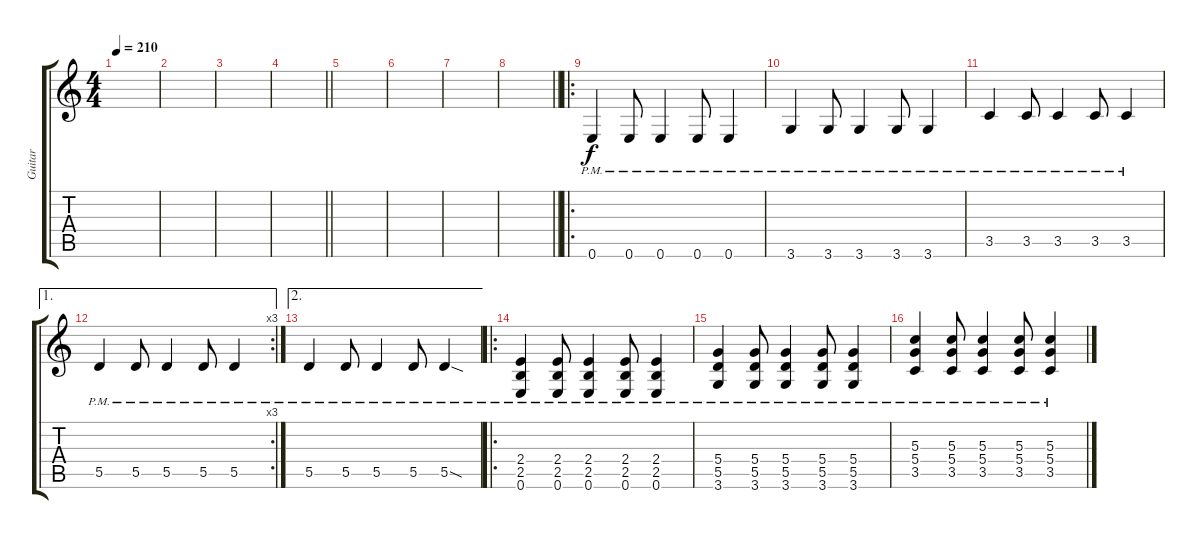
\track ("Guitar" "Guitar") {instrument overdrivenguitar}
\staff {score tabs}
\tuning (E4 B3 G3 D3 A2 E2) {hide}
\ts (4 4)
\tempo 210
\clef g2
\ks c
|
|
|
\barLineRight lightlight
|
|
|
|
\barLineRight lightlight
|
\ro
0.6{pm}.4 0.6{pm}.8 0.6{pm}.4 0.6{pm}.8 0.6{pm}.4 |
3.6{pm}.4 3.6{pm}.8 3.6{pm}.4 3.6{pm}.8 3.6{pm}.4 |
3.5{pm}.4 3.5{pm}.8 3.5{pm}.4 3.5{pm}.8 3.5{pm}.4 |
\ae 1
\rc 3
5.5{pm}.4 5.5{pm}.8 5.5{pm}.4 5.5{pm}.8 5.5{pm}.4 |
\ae 2
5.5{pm}.4 5.5{pm}.8 5.5{pm}.4 5.5{pm}.8 5.5{sod pm}.4 |
\ro
(2.4{pm} 2.5{pm} 0.6{pm}).4 (2.4{pm} 2.5{pm} 0.6{pm}).8 (2.4{pm} 2.5{pm} 0.6{pm}).4 (2.4{pm} 2.5{pm} 0.6{pm}).8 (2.4{pm} 2.5{pm} 0.6{pm}).4 |
(5.4{pm} 5.5{pm} 3.6{pm}).4 (5.4{pm} 5.5{pm} 3.6{pm}).8 (5.4{pm} 5.5{pm} 3.6{pm}).4 (5.4{pm} 5.5{pm} 3.6{pm}).8 (5.4{pm} 5.5{pm} 3.6{pm}).4 |
(5.3{pm} 5.4{pm} 3.5{pm}).4 (5.3{pm} 5.4{pm} 3.5{pm}).8 (5.3{pm} 5.4{pm} 3.5{pm}).4 (5.3{pm} 5.4{pm} 3.5{pm}).8 (5.3{pm} 5.4{pm} 3.5{pm}).4
